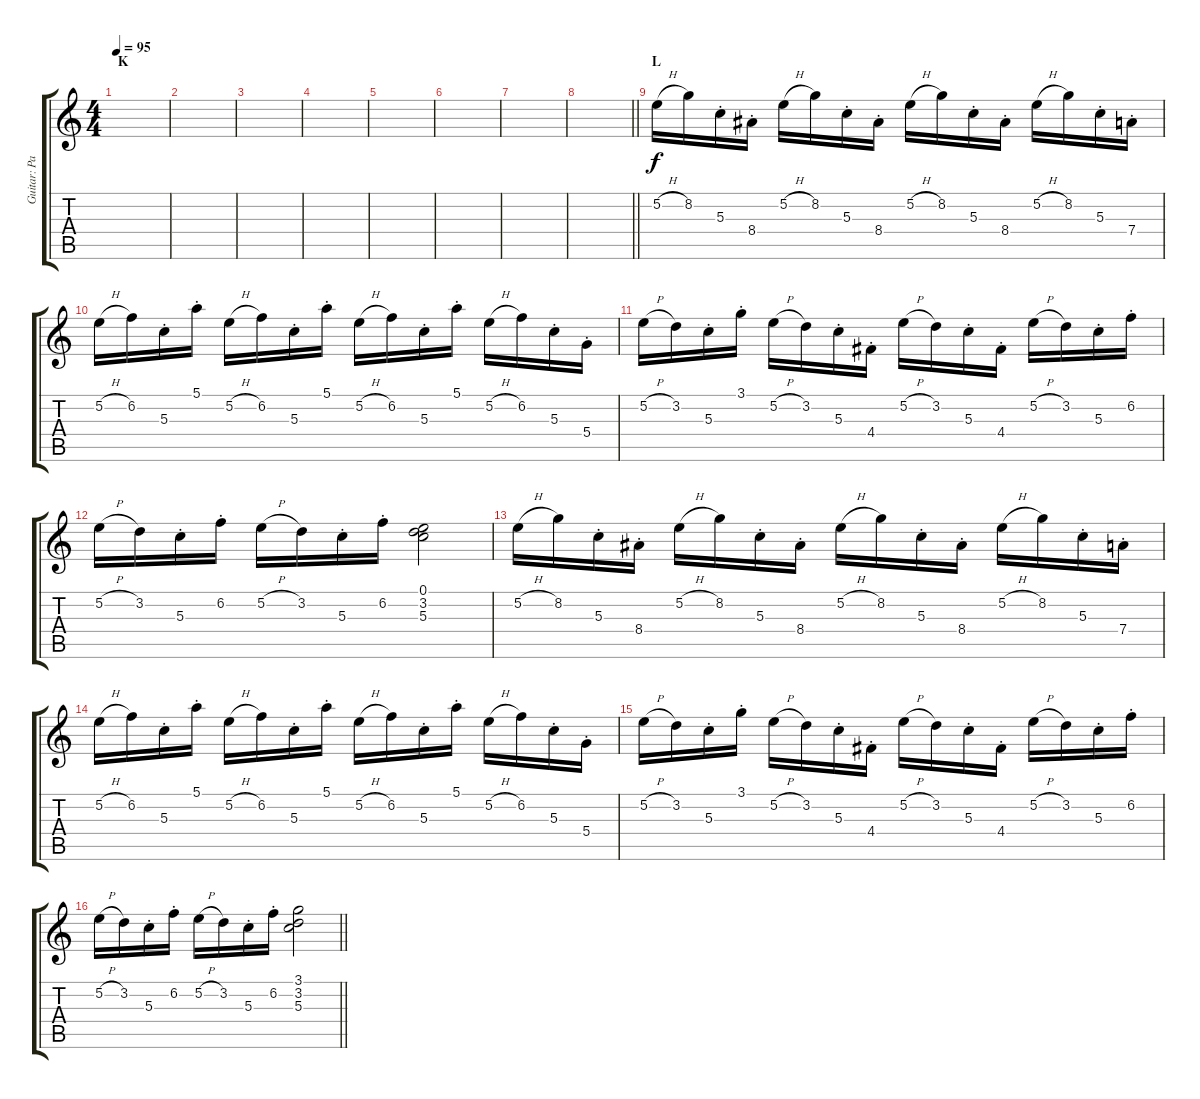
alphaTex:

\track ("Guitar: Paul" "Guitar: Pa") {instrument electricguitarclean}
\staff {score tabs}
\tuning (E4 B3 G3 D3 A2 E2) {hide}
\ts (4 4)
\section ("" "K")
\tempo 95
\clef g2
\ks c
|
|
|
|
|
|
|
\barLineRight lightlight
|
\section ("" "L")
5.2{h}.16 8.2.16 5.3{st}.16 8.4{st}.16 5.2{h}.16 8.2.16 5.3{st}.16 8.4{st}.16 5.2{h}.16 8.2.16 5.3{st}.16 8.4{st}.16 5.2{h}.16 8.2.16 5.3{st}.16 7.4{st}.16 |
5.2{h}.16 6.2.16 5.3{st}.16 5.1{st}.16 5.2{h}.16 6.2.16 5.3{st}.16 5.1{st}.16 5.2{h}.16 6.2.16 5.3{st}.16 5.1{st}.16 5.2{h}.16 6.2.16 5.3{st}.16 5.4{st}.16 |
5.2{h}.16 3.2.16 5.3{st}.16 3.1{st}.16 5.2{h}.16 3.2.16 5.3{st}.16 4.4{st}.16 5.2{h}.16 3.2.16 5.3{st}.16 4.4{st}.16 5.2{h}.16 3.2.16 5.3{st}.16 6.2{st}.16 |
5.2{h}.16 3.2.16 5.3{st}.16 6.2{st}.16 5.2{h}.16 3.2.16 5.3{st}.16 6.2{st}.16 (0.1 3.2 5.3).2 |
5.2{h}.16 8.2.16 5.3{st}.16 8.4{st}.16 5.2{h}.16 8.2.16 5.3{st}.16 8.4{st}.16 5.2{h}.16 8.2.16 5.3{st}.16 8.4{st}.16 5.2{h}.16 8.2.16 5.3{st}.16 7.4{st}.16 |
5.2{h}.16 6.2.16 5.3{st}.16 5.1{st}.16 5.2{h}.16 6.2.16 5.3{st}.16 5.1{st}.16 5.2{h}.16 6.2.16 5.3{st}.16 5.1{st}.16 5.2{h}.16 6.2.16 5.3{st}.16 5.4{st}.16 |
5.2{h}.16 3.2.16 5.3{st}.16 3.1{st}.16 5.2{h}.16 3.2.16 5.3{st}.16 4.4{st}.16 5.2{h}.16 3.2.16 5.3{st}.16 4.4{st}.16 5.2{h}.16 3.2.16 5.3{st}.16 6.2{st}.16 |
\barLineRight lightlight
5.2{h}.16 3.2.16 5.3{st}.16 6.2{st}.16 5.2{h}.16 3.2.16 5.3{st}.16 6.2{st}.16 (3.1 3.2 5.3).2
